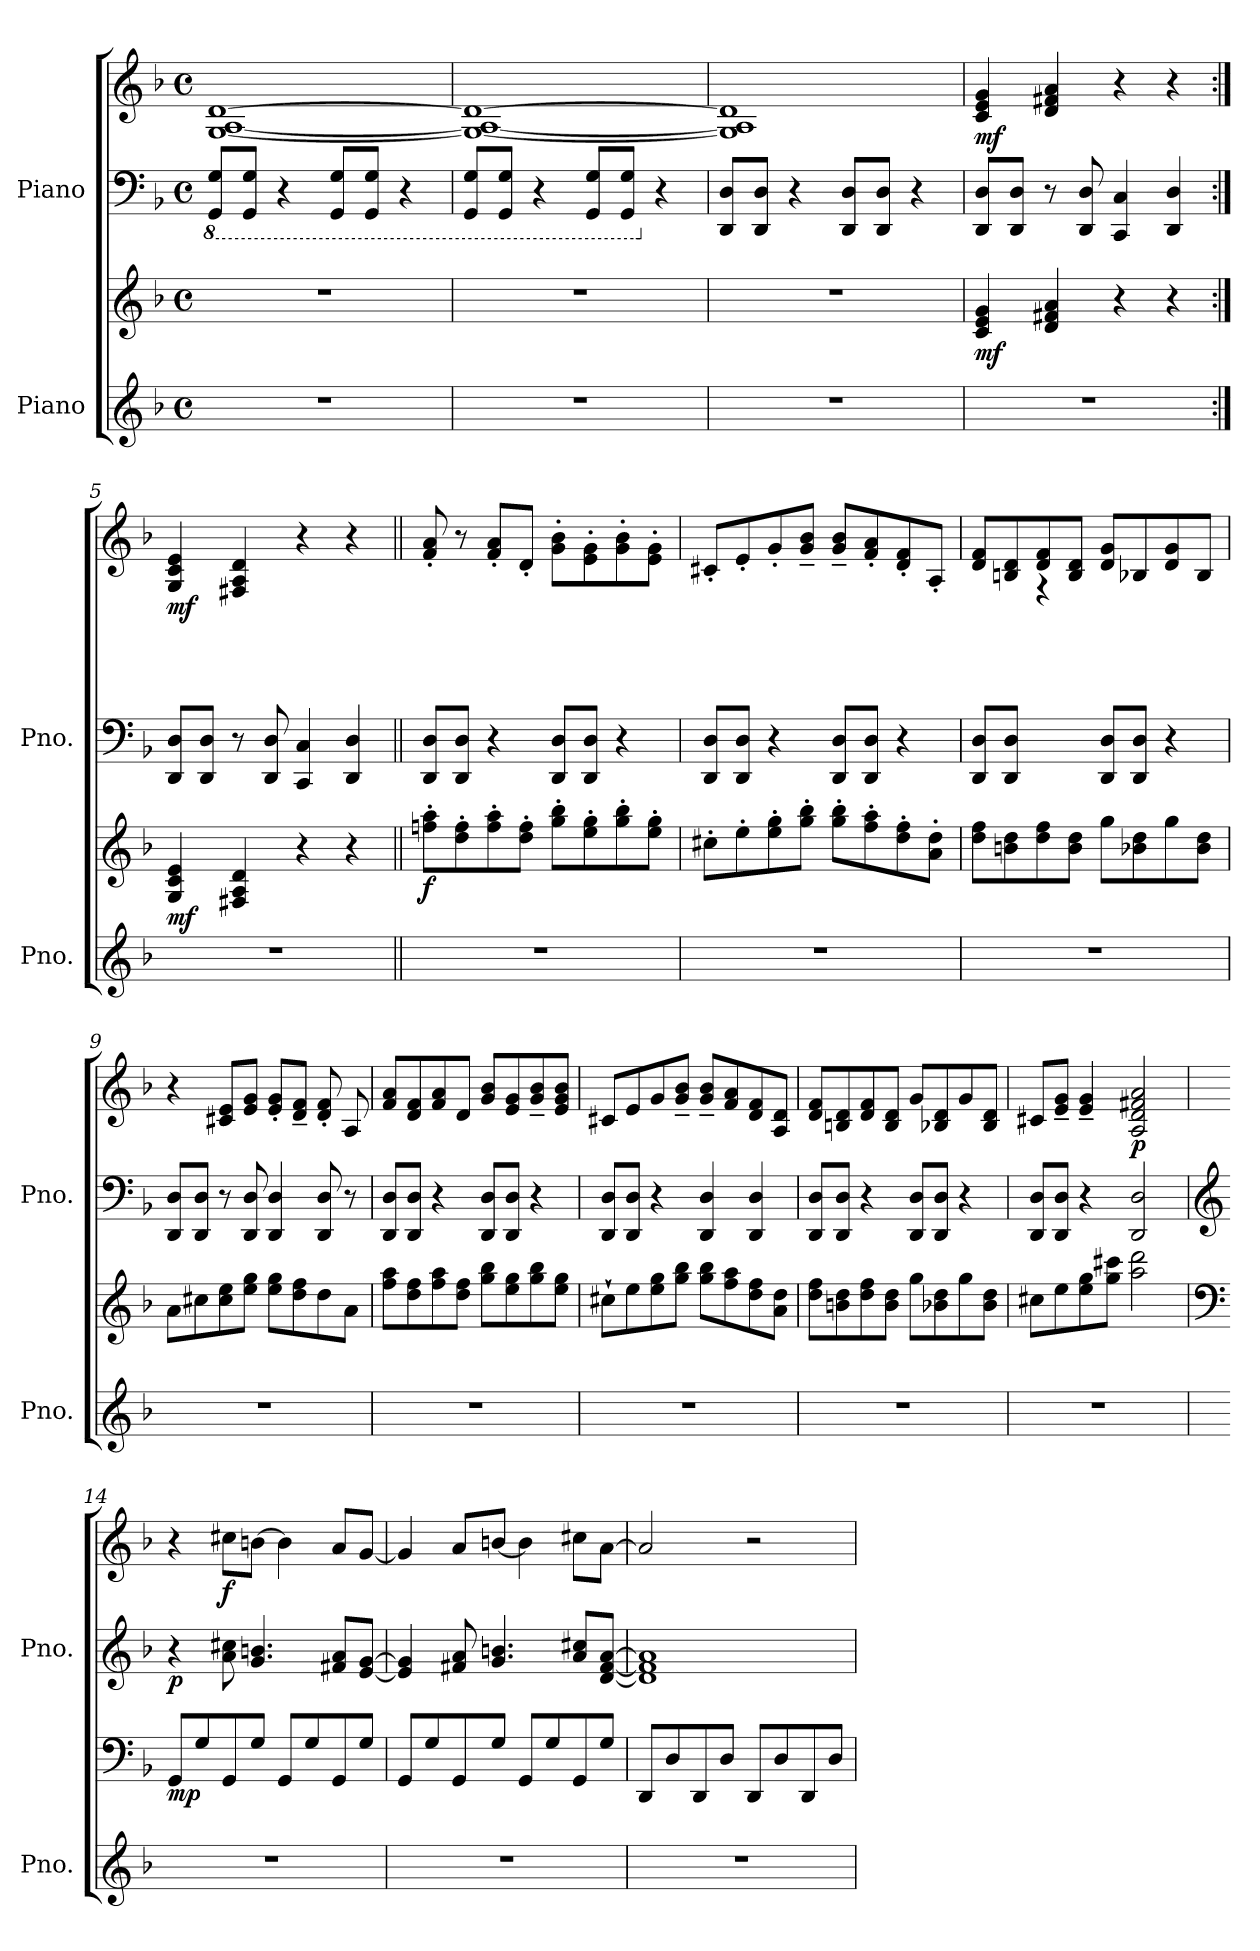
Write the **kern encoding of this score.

**kern	**kern	**dynam	**kern	**kern	**dynam
*part2	*part2	*part2	*part1	*part1	*part1
*staff4	*staff3	*staff3/4	*staff2	*staff1	*staff1/2
*I"Piano	*	*	*I"Piano	*	*
*I'Pno.	*	*	*I'Pno.	*	*
*clefG2	*clefG2	*	*clefF4	*clefG2	*
*k[b-]	*k[b-]	*	*k[b-]	*k[b-]	*
*M4/4	*M4/4	*	*M4/4	*M4/4	*
*met(c)	*met(c)	*	*met(c)	*met(c)	*
*MM148	*MM148	*	*MM148	*MM148	*
*	*	*	*8ba	*	*
=1	=1	=1	=1	=1	=1
!	!	!	!	!	!LO:DY:b=2
!	!	!	!	!	!LO:DY:n=1:b
1r	1r	.	8GGG/ 8GG/L	[1G [1A [1d	mf mp
.	.	.	8GGG/ 8GG/J	.	.
.	.	.	4r	.	.
.	.	.	8GGG/ 8GG/L	.	.
.	.	.	8GGG/ 8GG/J	.	.
.	.	.	4r	.	.
=2	=2	=2	=2	=2	=2
1r	1r	.	8GGG/ 8GG/L	1G_ 1A_ 1d_	.
.	.	.	8GGG/ 8GG/J	.	.
.	.	.	4r	.	.
.	.	.	8GGG/ 8GG/L	.	.
.	.	.	8GGG/ 8GG/J	.	.
*	*	*	*X8ba	*	*
.	.	.	4r	.	.
=3	=3	=3	=3	=3	=3
1r	1r	.	8DD/ 8D/L	1G] 1A] 1d]	.
.	.	.	8DD/ 8D/J	.	.
.	.	.	4r	.	.
.	.	.	8DD/ 8D/L	.	.
.	.	.	8DD/ 8D/J	.	.
.	.	.	4r	.	.
=4	=4	=4	=4	=4	=4
!	!	!LO:DY:b	!	!	!LO:DY:b
1r	4c/ 4e/ 4g/	mf	8DD/ 8D/L	4c/ 4e/ 4g/	mf
.	.	.	8DD/ 8D/J	.	.
.	4d/ 4f#X/ 4a/	.	8r	4d/ 4f#X/ 4a/	.
.	.	.	8DD/ 8D/	.	.
.	4r	.	4CC/ 4C/	4r	.
.	4r	.	4DD/ 4D/	4r	.
=5:|!	=5:|!	=5:|!	=5:|!	=5:|!	=5:|!
!	!	!LO:DY:b	!	!	!LO:DY:b
1r	4G/ 4c/ 4e/	mf	8DD/ 8D/L	4G/ 4c/ 4e/	mf
.	.	.	8DD/ 8D/J	.	.
.	4F#X/ 4A/ 4d/	.	8r	4F#X/ 4A/ 4d/	.
.	.	.	8DD/ 8D/	.	.
.	4r	.	4CC/ 4C/	4r	.
.	4r	.	4DD/ 4D/	4r	.
!!LO:LB:g=z
=6||	=6||	=6||	=6||	=6||	=6||
*	*	*	*	*MM147	*
!	!	!LO:DY:b	!	!	!LO:DY:b=2
!	!	!	!	!	!LO:DY:n=1:b
1r	8ffn\' 8aa\'L	f	8DD/ 8D/L	8f/' 8a/'	mf mf
.	8dd\' 8ff\'	.	8DD/ 8D/J	8r	.
.	8ff\' 8aa\'	.	4r	8f/' 8a/'L	.
.	8dd\' 8ff\'J	.	.	8d'/J	.
.	8gg\' 8bb-\'L	.	8DD/ 8D/L	8g\' 8b-\'L	.
.	8ee\' 8gg\'	.	8DD/ 8D/J	8e\' 8g\'	.
.	8gg\' 8bb-\'	.	4r	8g\' 8b-\'	.
.	8ee\' 8gg\'J	.	.	8e\' 8g\'J	.
=7	=7	=7	=7	=7	=7
1r	8cc#X'\L	.	8DD/ 8D/L	8c#X'/L	.
.	8ee'\	.	8DD/ 8D/J	8e'/	.
.	8ee\' 8gg\'	.	4r	8g'/	.
.	8gg\' 8bb-\'J	.	.	8g/~ 8b-/~J	.
.	8gg\' 8bb-\'L	.	8DD/ 8D/L	8g/~ 8b-/~L	.
.	8ff\' 8aa\'	.	8DD/ 8D/J	8f/' 8a/'	.
.	8dd\' 8ff\'	.	4r	8d/' 8f/'	.
.	8a\' 8dd\'J	.	.	8A'/J	.
=8	=8	=8	=8	=8	=8
1r	8dd\ 8ff\L	.	8DD/ 8D/L	8d/ 8f/L	.
.	8bn\ 8dd\	.	8DD/ 8D/J	8Bn/ 8d/	.
.	8dd\ 8ff\	.	4rdddd	8d/ 8f/	.
.	8b\ 8dd\J	.	.	8B/ 8d/J	.
.	8gg\L	.	8DD/ 8D/L	8d/ 8g/L	.
.	8b-X\ 8dd\	.	8DD/ 8D/J	8B-X/	.
.	8gg\	.	4r	8d/ 8g/	.
.	8b-\ 8dd\J	.	.	8B-/J	.
=9	=9	=9	=9	=9	=9
1r	8a\L	.	8DD/ 8D/L	4r	.
.	8cc#X\	.	8DD/ 8D/J	.	.
.	8cc#\ 8ee\	.	8r	8c#X/ 8e/L	.
.	8ee\ 8gg\J	.	8DD/ 8D/	8e/ 8g/J	.
.	8ee\ 8gg\L	.	4DD/ 4D/	8e/' 8g/'L	.
.	8dd\ 8ff\	.	.	8d/~ 8f/~J	.
.	8dd\	.	8DD/ 8D/	8d/' 8f/'	.
.	8a\J	.	8r	8A/	.
!!LO:PB:g=z
=10	=10	=10	=10	=10	=10
1r	8ff\ 8aa\L	.	8DD/ 8D/L	8f/ 8a/L	.
.	8dd\ 8ff\	.	8DD/ 8D/J	8d/ 8f/	.
.	8ff\ 8aa\	.	4r	8f/ 8a/	.
.	8dd\ 8ff\J	.	.	8d/J	.
.	8gg\ 8bb-\L	.	8DD/ 8D/L	8g/ 8b-/L	.
.	8ee\ 8gg\	.	8DD/ 8D/J	8e/ 8g/	.
.	8gg\ 8bb-\	.	4r	8g/~ 8b-/~	.
.	8ee\ 8gg\J	.	.	8e/ 8g/ 8b-/J	.
=11	=11	=11	=11	=11	=11
1r	8cc#X`\L	.	8DD/ 8D/L	8c#X/L	.
.	8ee\	.	8DD/ 8D/J	8e/	.
.	8ee\ 8gg\	.	4r	8g/	.
.	8gg\ 8bb-\J	.	.	8g/~ 8b-/~J	.
.	8gg\ 8bb-\L	.	4DD/ 4D/	8g/~ 8b-/~L	.
.	8ff\ 8aa\	.	.	8f/ 8a/	.
.	8dd\ 8ff\	.	4DD/ 4D/	8d/ 8f/	.
.	8a\ 8dd\J	.	.	8A/ 8d/J	.
=12	=12	=12	=12	=12	=12
1r	8dd\ 8ff\L	.	8DD/ 8D/L	8d/ 8f/L	.
.	8bn\ 8dd\	.	8DD/ 8D/J	8Bn/ 8d/	.
.	8dd\ 8ff\	.	4r	8d/ 8f/	.
.	8b\ 8dd\J	.	.	8B/ 8d/J	.
.	8gg\L	.	8DD/ 8D/L	8g/L	.
.	8b-X\ 8dd\	.	8DD/ 8D/J	8B-X/ 8d/	.
.	8gg\	.	4r	8g/	.
.	8b-\ 8dd\J	.	.	8B-/ 8d/J	.
=13	=13	=13	=13	=13	=13
1r	8cc#X\L	.	8DD/ 8D/L	8c#X/L	.
.	8ee\	.	8DD/ 8D/J	8e/~ 8g/~J	.
.	8ee\ 8gg\	.	4r	4e/~ 4g/~	.
.	8gg\ 8ccc#X\J	.	.	.	.
!	!	!	!	!	!LO:DY:b
.	2aa\ 2ddd\	.	2DD/ 2D/	2A/ 2d/ 2f#X/ 2a/	p
!!LO:LB:g=z
=14	=14	=14	=14	=14	=14
*	*clefF4	*	*clefG2	*	*
*	*	*	*	*MM148	*
!	!	!LO:DY:b	!	!	!LO:DY:b=2
1r	8GG/L	mp	4r	4r	p
.	8G/	.	.	.	.
!	!	!	!	!	!LO:DY:b
.	8GG/	.	8a\ 8cc#X\	8cc#X\L	f
.	8G/J	.	4.g/ 4.bn/	[8bn\J	.
.	8GG/L	.	.	4b\]	.
.	8G/	.	.	.	.
.	8GG/	.	8f#X/ 8a/L	8a/L	.
.	8G/J	.	[8e/ [8g/J	[8g/J	.
=15	=15	=15	=15	=15	=15
1r	8GG/L	.	4e/] 4g/]	4g/]	.
.	8G/	.	.	.	.
.	8GG/	.	8f#X/ 8a/	8a/L	.
.	8G/J	.	4.g/ 4.bn/	[8bn/J	.
.	8GG/L	.	.	4b\]	.
.	8G/	.	.	.	.
.	8GG/	.	8a/ 8cc#X/L	8cc#X\L	.
.	8G/J	.	[8d/ [8f#/ [8a/J	[8a\J	.
=16	=16	=16	=16	=16	=16
1r	8DD/L	.	1d] 1f#] 1a]	2a/]	.
.	8D/	.	.	.	.
.	8DD/	.	.	.	.
.	8D/J	.	.	.	.
.	8DD/L	.	.	2r	.
.	8D/	.	.	.	.
.	8DD/	.	.	.	.
.	8D/J	.	.	.	.
=	=	=	=	=	=
*-	*-	*-	*-	*-	*-
